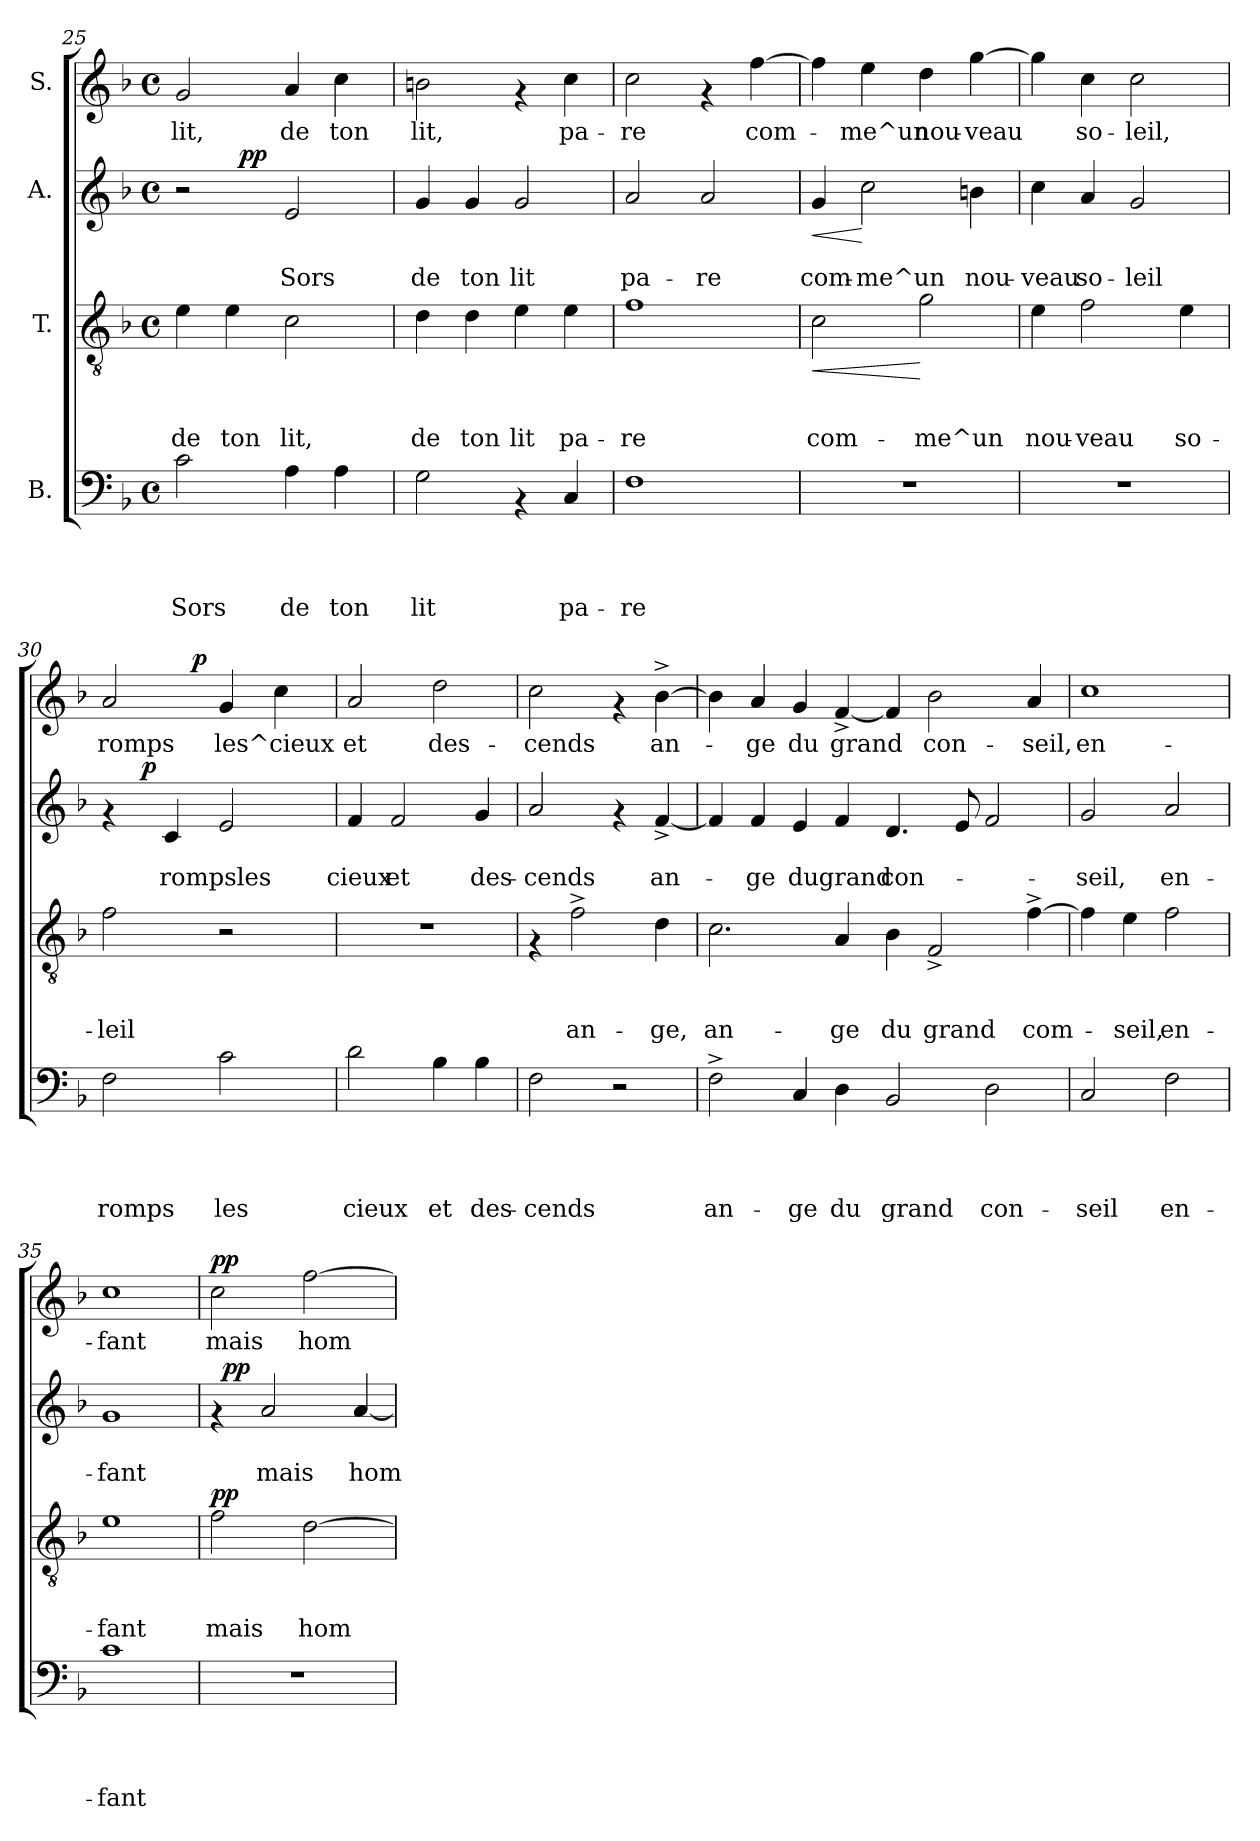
**kern	**text	**text	**text	**text	**kern	**text	**text	**text	**dynam	**kern	**text	**text	**dynam	**kern	**text	**dynam
*part4	*part4	*part4	*part4	*part4	*part3	*part3	*part3	*part3	*part3	*part2	*part2	*part2	*part2	*part1	*part1	*part1
*staff4	*staff4	*staff4	*staff4	*staff4	*staff3	*staff3	*staff3	*staff3	*staff3	*staff2	*staff2	*staff2	*staff2	*staff1	*staff1	*staff1
*I"B.	*	*	*	*	*I"T.	*	*	*	*	*I"A.	*	*	*	*I"S.	*	*
*clefF4	*	*	*	*	*clefGv2	*	*	*	*	*clefG2	*	*	*	*clefG2	*	*
*k[b-]	*	*	*	*	*k[b-]	*	*	*	*	*k[b-]	*	*	*	*k[b-]	*	*
*F:	*	*	*	*	*F:	*	*	*	*	*F:	*	*	*	*F:	*	*
*M4/4	*	*	*	*	*M4/4	*	*	*	*	*M4/4	*	*	*	*M4/4	*	*
*met(c)	*	*	*	*	*met(c)	*	*	*	*	*met(c)	*	*	*	*met(c)	*	*
=25	=25	=25	=25	=25	=25	=25	=25	=25	=25	=25	=25	=25	=25	=25	=25	=25
!	!	!	!	!LO:LY:b	!	!	!	!LO:LY:b	!	!	!	!	!	!	!LO:LY:b	!
*	*	*	*	*	*	*	*	*	*	*^	*	*	*	*	*	*
2c\	.	.	.	Sors	4e\	.	.	de	.	2r	4ryy	.	.	.	2g/	lit,	.
!	!	!	!	!	!	!	!	!LO:LY:b	!	!	!	!	!	!	!	!	!
.	.	.	.	.	4e\	.	.	ton	.	.	32ryy	.	.	.	.	.	.
!	!	!	!	!	!	!	!	!	!	!	!	!	!	!LO:DY:b	!	!	!
.	.	.	.	.	.	.	.	.	.	.	2ryy	.	.	pp	.	.	.
!	!	!	!	!LO:LY:b	!	!	!	!LO:LY:b	!	!	!	!	!LO:LY:b	!	!	!LO:LY:b	!
4A\	.	.	.	de	2c\	.	.	lit,	.	2e/	.	.	Sors	.	4a/	de	.
!	!	!	!	!LO:LY:b	!	!	!	!	!	!	!	!	!	!	!	!LO:LY:b	!
4A\	.	.	.	ton	.	.	.	.	.	.	.	.	.	.	4cc\	ton	.
.	.	.	.	.	.	.	.	.	.	.	8..ryy	.	.	.	.	.	.
=26	=26	=26	=26	=26	=26	=26	=26	=26	=26	=26	=26	=26	=26	=26	=26	=26	=26
!	!	!	!	!LO:LY:b	!	!	!	!LO:LY:b	!	!	!	!	!LO:LY:b	!	!	!LO:LY:b	!
*	*	*	*	*	*	*	*	*	*	*v	*v	*	*	*	*	*	*
2G\	.	.	.	lit	4d\	.	.	de	.	4g/	.	de	.	2bn\	lit,	.
!	!	!	!	!	!	!	!	!LO:LY:b	!	!	!	!LO:LY:b	!	!	!	!
.	.	.	.	.	4d\	.	.	ton	.	4g/	.	ton	.	.	.	.
!	!	!	!	!	!	!	!	!LO:LY:b	!	!	!	!LO:LY:b	!	!	!	!
4rAA	.	.	.	.	4e\	.	.	lit	.	2g/	.	lit	.	4rf	.	.
!	!	!	!	!LO:LY:b	!	!	!	!LO:LY:b	!	!	!	!	!	!	!LO:LY:b	!
4C/	.	.	.	pa-	4e\	.	.	pa-	.	.	.	.	.	4cc\	pa-	.
=27	=27	=27	=27	=27	=27	=27	=27	=27	=27	=27	=27	=27	=27	=27	=27	=27
!	!	!	!	!LO:LY:b	!	!	!	!LO:LY:b	!	!	!	!LO:LY:b	!	!	!LO:LY:b	!
1F	.	.	.	-re	1f	.	.	-re	.	2a/	.	pa-	.	2cc\	-re	.
!	!	!	!	!	!	!	!	!	!	!	!	!LO:LY:b	!	!	!	!
.	.	.	.	.	.	.	.	.	.	2a/	.	-re	.	4rf	.	.
!	!	!	!	!	!	!	!	!	!	!	!	!	!	!	!LO:LY:b	!
.	.	.	.	.	.	.	.	.	.	.	.	.	.	[>4ff\	com-	.
=28	=28	=28	=28	=28	=28	=28	=28	=28	=28	=28	=28	=28	=28	=28	=28	=28
!	!	!	!	!	!	!	!	!LO:LY:b	!LO:HP:b	!	!	!LO:LY:b	!LO:HP:b	!	!	!
1r	.	.	.	.	2c\	.	.	com-	<	4g/	.	com-	<	4ff\]	.	.
!	!	!	!	!	!	!	!	!	!	!	!	!LO:LY:b	!	!	!LO:LY:b	!
.	.	.	.	.	.	.	.	.	.	2cc\	.	-me^un	[	4ee\	-me^un	.
!	!	!	!	!	!	!	!	!LO:LY:b	!	!	!	!	!	!	!LO:LY:b	!
.	.	.	.	.	2g\	.	.	-me^un	[	.	.	.	.	4dd\	nou-	.
!	!	!	!	!	!	!	!	!	!	!	!	!LO:LY:b	!	!	!LO:LY:b	!
.	.	.	.	.	.	.	.	.	.	4bn\	.	nou-	.	[>4gg\	-veau	.
=29	=29	=29	=29	=29	=29	=29	=29	=29	=29	=29	=29	=29	=29	=29	=29	=29
!	!	!	!	!	!	!	!	!LO:LY:b	!	!	!	!LO:LY:b	!	!	!	!
1r	.	.	.	.	4e\	.	.	nou-	.	4cc\	.	-veau	.	4gg\]	.	.
!	!	!	!	!	!	!	!	!LO:LY:b	!	!	!	!LO:LY:b	!	!	!LO:LY:b	!
.	.	.	.	.	2f\	.	.	-veau	.	4a/	.	so-	.	4cc\	so-	.
!	!	!	!	!	!	!	!	!	!	!	!	!LO:LY:b	!	!	!LO:LY:b	!
.	.	.	.	.	.	.	.	.	.	2g/	.	-leil	.	2cc\	-leil,	.
!	!	!	!	!	!	!	!	!LO:LY:b	!	!	!	!	!	!	!	!
.	.	.	.	.	4e\	.	.	so-	.	.	.	.	.	.	.	.
!!LO:LB:g=z
=30	=30	=30	=30	=30	=30	=30	=30	=30	=30	=30	=30	=30	=30	=30	=30	=30
!	!	!	!	!LO:LY:b	!	!	!	!LO:LY:b	!	!	!	!	!	!	!LO:LY:b	!
*	*	*	*	*	*	*	*	*	*	*^	*	*	*	*^	*	*
2F\	.	.	.	romps	2f\	.	.	-leil	.	4rf	8ryy	.	.	.	2a/	4.ryy	romps	.
.	.	.	.	.	.	.	.	.	.	.	32ryy	.	.	.	.	.	.	.
!	!	!	!	!	!	!	!	!	!	!	!	!	!	!LO:DY:a	!	!	!	!
.	.	.	.	.	.	.	.	.	.	.	2ryy	.	.	p	.	.	.	.
!	!	!	!	!	!	!	!	!	!	!	!	!	!LO:LY:b	!	!	!	!	!
.	.	.	.	.	.	.	.	.	.	4c/	.	.	rompsles	.	.	.	.	.
!	!	!	!	!	!	!	!	!	!	!	!	!	!	!	!	!	!	!LO:DY:a
.	.	.	.	.	.	.	.	.	.	.	.	.	.	.	.	2ryy	.	p
!	!	!	!	!LO:LY:b	!	!	!	!	!	!	!	!	!	!	!	!	!LO:LY:b	!
2c\	.	.	.	les	2r	.	.	.	.	2e/	.	.	.	.	4g/	.	les^cieux	.
.	.	.	.	.	.	.	.	.	.	.	4ryy	.	.	.	.	.	.	.
.	.	.	.	.	.	.	.	.	.	.	.	.	.	.	4cc\	.	.	.
.	.	.	.	.	.	.	.	.	.	.	.	.	.	.	.	8ryy	.	.
.	.	.	.	.	.	.	.	.	.	.	16.ryy	.	.	.	.	.	.	.
=31	=31	=31	=31	=31	=31	=31	=31	=31	=31	=31	=31	=31	=31	=31	=31	=31	=31	=31
!	!	!	!	!LO:LY:b	!	!	!	!	!	!	!	!	!LO:LY:b	!	!	!	!LO:LY:b	!
*	*	*	*	*	*	*	*	*	*	*v	*v	*	*	*	*	*	*	*
*	*	*	*	*	*	*	*	*	*	*	*	*	*	*v	*v	*	*
2d\	.	.	.	cieux	1r	.	.	.	.	4f/	.	cieux	.	2a/	et	.
!	!	!	!	!	!	!	!	!	!	!	!	!LO:LY:b	!	!	!	!
.	.	.	.	.	.	.	.	.	.	2f/	.	et	.	.	.	.
!	!	!	!	!LO:LY:b	!	!	!	!	!	!	!	!	!	!	!LO:LY:b	!
4B-\	.	.	.	et	.	.	.	.	.	.	.	.	.	2dd\	des-	.
!	!	!	!	!LO:LY:b	!	!	!	!	!	!	!	!LO:LY:b	!	!	!	!
4B-\	.	.	.	des-	.	.	.	.	.	4g/	.	des-	.	.	.	.
=32	=32	=32	=32	=32	=32	=32	=32	=32	=32	=32	=32	=32	=32	=32	=32	=32
!	!	!	!	!LO:LY:b	!	!	!	!	!	!	!	!LO:LY:b	!	!	!LO:LY:b	!
2F\	.	.	.	-cends	4rF	.	.	.	.	2a/	.	-cends	.	2cc\	-cends	.
!	!	!	!	!	!	!	!	!LO:LY:b	!	!	!	!	!	!	!	!
.	.	.	.	.	2f^>\	.	.	an-	.	.	.	.	.	.	.	.
2r	.	.	.	.	.	.	.	.	.	4rf	.	.	.	4rf	.	.
!	!	!	!	!	!	!	!	!LO:LY:b	!	!	!	!LO:LY:b	!	!	!LO:LY:b	!
.	.	.	.	.	4d\	.	.	-ge,	.	[>4f^</	.	an-	.	[>4b-^>\	an-	.
=33	=33	=33	=33	=33	=33	=33	=33	=33	=33	=33	=33	=33	=33	=33	=33	=33
!	!	!	!	!LO:LY:b	!	!	!	!LO:LY:b	!	!	!	!	!	!	!	!
2F^>\	.	.	.	an-	2.c\	.	.	an-	.	4f/]	.	.	.	4b-\]	.	.
!	!	!	!	!	!	!	!	!	!	!	!	!LO:LY:b	!	!	!LO:LY:b	!
.	.	.	.	.	.	.	.	.	.	4f/	.	-ge	.	4a/	-ge	.
!	!	!	!	!LO:LY:b	!	!	!	!	!	!	!	!LO:LY:b	!	!	!LO:LY:b	!
4C/	.	.	.	-ge	.	.	.	.	.	4e/	.	du	.	4g/	du	.
!	!	!	!	!LO:LY:b	!	!	!	!LO:LY:b	!	!	!	!LO:LY:b	!	!	!LO:LY:b	!
4D\	.	.	.	du	4A/	.	.	-ge	.	4f/	.	grand	.	[>4f^</	grand	.
!	!	!	!	!LO:LY:b	!	!	!	!LO:LY:b	!	!	!	!LO:LY:b	!	!	!	!
2BB-/	.	.	.	grand	4B-\	.	.	du	.	4.d/	.	con-	.	4f/]	.	.
!	!	!	!	!	!	!	!	!LO:LY:b	!	!	!	!	!	!	!LO:LY:b	!
.	.	.	.	.	2F^</	.	.	grand	.	.	.	.	.	2b-\	con-	.
.	.	.	.	.	.	.	.	.	.	8e/	.	.	.	.	.	.
!	!	!	!	!LO:LY:b	!	!	!	!	!	!	!	!	!	!	!	!
2D\	.	.	.	con-	.	.	.	.	.	2f/	.	.	.	.	.	.
!	!	!	!	!	!	!	!	!LO:LY:b	!	!	!	!	!	!	!LO:LY:b	!
.	.	.	.	.	[>4f^>\	.	.	com-	.	.	.	.	.	4a/	-seil,	.
=34	=34	=34	=34	=34	=34	=34	=34	=34	=34	=34	=34	=34	=34	=34	=34	=34
!	!	!	!	!LO:LY:b	!	!	!	!	!	!	!	!LO:LY:b	!	!	!LO:LY:b	!
2C/	.	.	.	-seil	4f\]	.	.	.	.	2g/	.	-seil,	.	1cc	en-	.
!	!	!	!	!	!	!	!	!LO:LY:b	!	!	!	!	!	!	!	!
.	.	.	.	.	4e\	.	.	-seil,	.	.	.	.	.	.	.	.
!	!	!	!	!LO:LY:b	!	!	!	!LO:LY:b	!	!	!	!LO:LY:b	!	!	!	!
2F\	.	.	.	en-	2f\	.	.	en-	.	2a/	.	en-	.	.	.	.
=35	=35	=35	=35	=35	=35	=35	=35	=35	=35	=35	=35	=35	=35	=35	=35	=35
!	!	!	!	!LO:LY:b	!	!	!	!LO:LY:b	!	!	!	!LO:LY:b	!	!	!LO:LY:b	!
1c	.	.	.	-fant	1e	.	.	-fant	.	1g	.	-fant	.	1cc	-fant	.
!!LO:PB:g=z
=36	=36	=36	=36	=36	=36	=36	=36	=36	=36	=36	=36	=36	=36	=36	=36	=36
!	!	!	!	!	!	!	!	!LO:LY:b	!LO:DY:a	!	!	!	!	!	!LO:LY:b	!LO:DY:a
*	*	*	*	*	*	*	*	*	*	*^	*	*	*	*	*	*
1r	.	.	.	.	2f\	.	.	mais	pp	4rf	32ryy	.	.	.	2cc\	mais	pp
!	!	!	!	!	!	!	!	!	!	!	!	!	!	!LO:DY:a	!	!	!
.	.	.	.	.	.	.	.	.	.	.	2ryy	.	.	pp	.	.	.
!	!	!	!	!	!	!	!	!	!	!	!	!	!LO:LY:b	!	!	!	!
.	.	.	.	.	.	.	.	.	.	2a/	.	.	mais	.	.	.	.
!	!	!	!	!	!	!	!	!LO:LY:b	!	!	!	!	!	!	!	!LO:LY:b	!
.	.	.	.	.	[>2d\	.	.	hom-	.	.	.	.	.	.	[>2ff\	hom-	.
.	.	.	.	.	.	.	.	.	.	.	4...ryy	.	.	.	.	.	.
!	!	!	!	!	!	!	!	!	!	!	!	!	!LO:LY:b	!	!	!	!
.	.	.	.	.	.	.	.	.	.	[>4a/	.	.	hom-	.	.	.	.
*	*	*	*	*	*	*	*	*	*	*v	*v	*	*	*	*	*	*
=	=	=	=	=	=	=	=	=	=	=	=	=	=	=	=	=
*-	*-	*-	*-	*-	*-	*-	*-	*-	*-	*-	*-	*-	*-	*-	*-	*-
